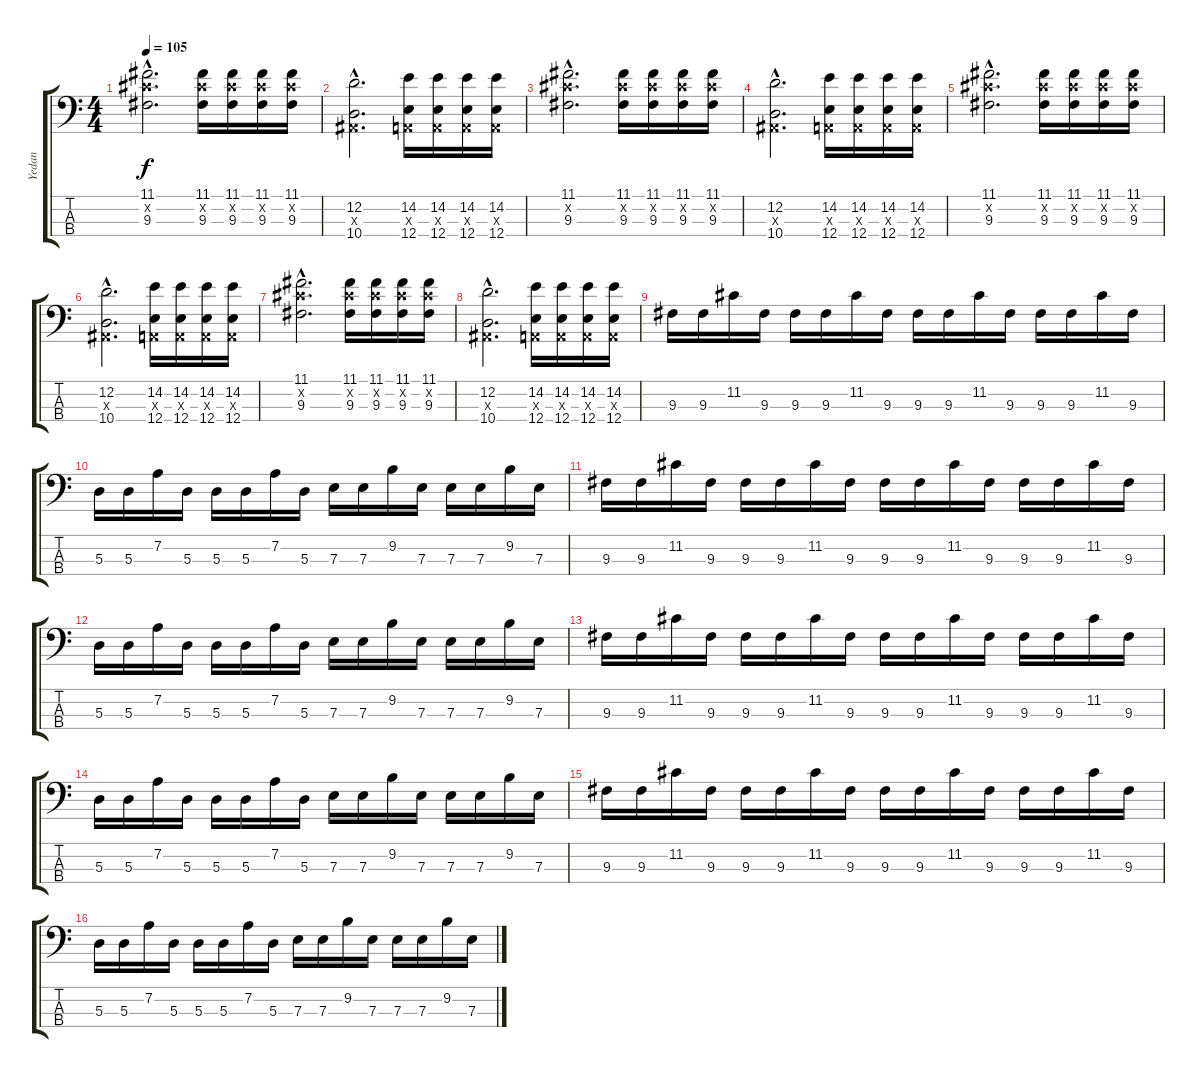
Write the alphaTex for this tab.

\track ("Yedan" "Yedan") {instrument electricbassfinger}
\staff {score tabs}
\tuning (G2 D2 A1 E1) {hide}
\ts (4 4)
\tempo 105
\clef f4
\ks c
(11.1{hac} 11.2{hac x} 9.3{hac}).2{d dy f instrument electricbassfinger} (11.1 11.2{x} 9.3).16 (11.1 11.2{x} 9.3).16 (11.1 11.2{x} 9.3).16 (11.1 11.2{x} 9.3).16 |
(12.2{hac} 1.3{hac x} 10.4{hac}).2{d} (14.2 0.3{x} 12.4).16 (14.2 0.3{x} 12.4).16 (14.2 0.3{x} 12.4).16 (14.2 0.3{x} 12.4).16 |
(11.1{hac} 11.2{hac x} 9.3{hac}).2{d} (11.1 11.2{x} 9.3).16 (11.1 11.2{x} 9.3).16 (11.1 11.2{x} 9.3).16 (11.1 11.2{x} 9.3).16 |
(12.2{hac} 1.3{hac x} 10.4{hac}).2{d} (14.2 0.3{x} 12.4).16 (14.2 0.3{x} 12.4).16 (14.2 0.3{x} 12.4).16 (14.2 0.3{x} 12.4).16 |
(11.1{hac} 11.2{hac x} 9.3{hac}).2{d} (11.1 11.2{x} 9.3).16 (11.1 11.2{x} 9.3).16 (11.1 11.2{x} 9.3).16 (11.1 11.2{x} 9.3).16 |
(12.2{hac} 1.3{hac x} 10.4{hac}).2{d} (14.2 0.3{x} 12.4).16 (14.2 0.3{x} 12.4).16 (14.2 0.3{x} 12.4).16 (14.2 0.3{x} 12.4).16 |
(11.1{hac} 11.2{hac x} 9.3{hac}).2{d} (11.1 11.2{x} 9.3).16 (11.1 11.2{x} 9.3).16 (11.1 11.2{x} 9.3).16 (11.1 11.2{x} 9.3).16 |
(12.2{hac} 1.3{hac x} 10.4{hac}).2{d} (14.2 0.3{x} 12.4).16 (14.2 0.3{x} 12.4).16 (14.2 0.3{x} 12.4).16 (14.2 0.3{x} 12.4).16 |
9.3.16 9.3.16 11.2.16 9.3.16 9.3.16 9.3.16 11.2.16 9.3.16 9.3.16 9.3.16 11.2.16 9.3.16 9.3.16 9.3.16 11.2.16 9.3.16 |
5.3.16 5.3.16 7.2.16 5.3.16 5.3.16 5.3.16 7.2.16 5.3.16 7.3.16 7.3.16 9.2.16 7.3.16 7.3.16 7.3.16 9.2.16 7.3.16 |
9.3.16 9.3.16 11.2.16 9.3.16 9.3.16 9.3.16 11.2.16 9.3.16 9.3.16 9.3.16 11.2.16 9.3.16 9.3.16 9.3.16 11.2.16 9.3.16 |
5.3.16 5.3.16 7.2.16 5.3.16 5.3.16 5.3.16 7.2.16 5.3.16 7.3.16 7.3.16 9.2.16 7.3.16 7.3.16 7.3.16 9.2.16 7.3.16 |
9.3.16 9.3.16 11.2.16 9.3.16 9.3.16 9.3.16 11.2.16 9.3.16 9.3.16 9.3.16 11.2.16 9.3.16 9.3.16 9.3.16 11.2.16 9.3.16 |
5.3.16 5.3.16 7.2.16 5.3.16 5.3.16 5.3.16 7.2.16 5.3.16 7.3.16 7.3.16 9.2.16 7.3.16 7.3.16 7.3.16 9.2.16 7.3.16 |
9.3.16 9.3.16 11.2.16 9.3.16 9.3.16 9.3.16 11.2.16 9.3.16 9.3.16 9.3.16 11.2.16 9.3.16 9.3.16 9.3.16 11.2.16 9.3.16 |
5.3.16 5.3.16 7.2.16 5.3.16 5.3.16 5.3.16 7.2.16 5.3.16 7.3.16 7.3.16 9.2.16 7.3.16 7.3.16 7.3.16 9.2.16 7.3.16
